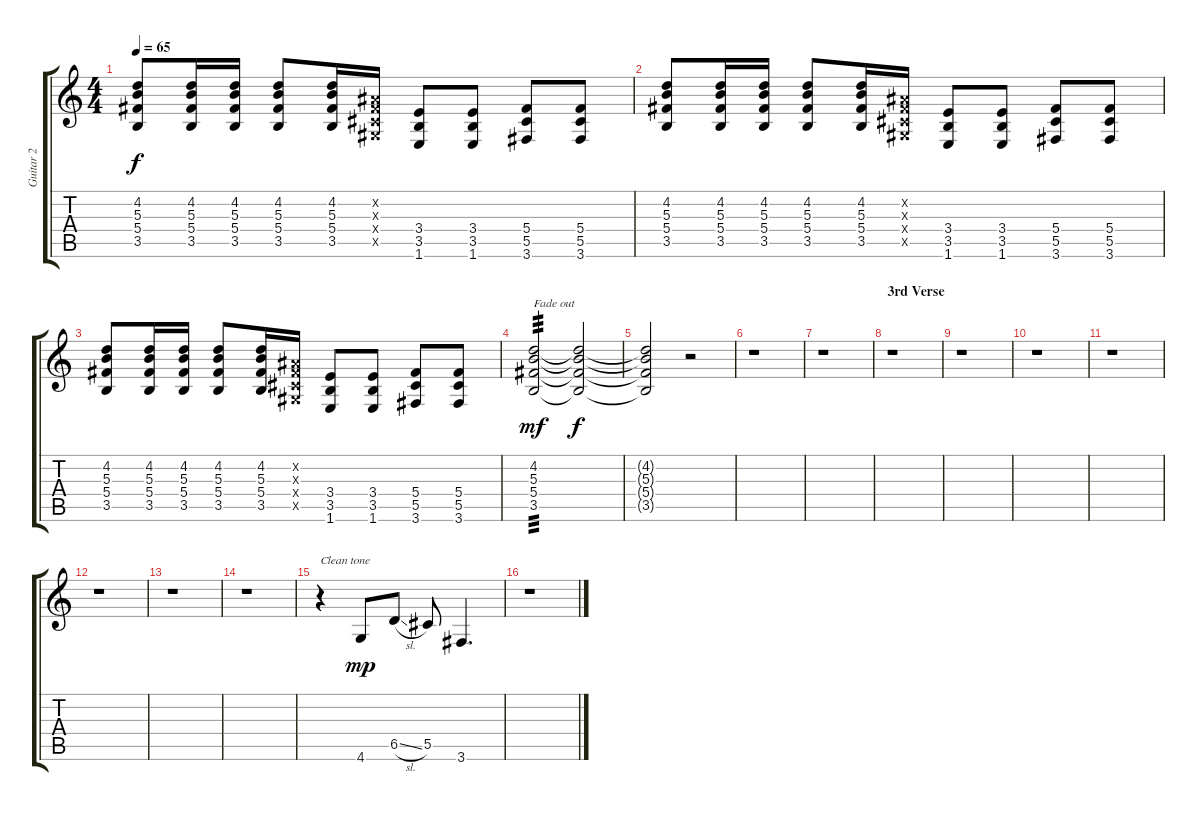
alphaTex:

\track ("Guitar 2" "Guitar 2") {instrument electricguitarclean}
\staff {score tabs}
\tuning (Eb4 Bb3 Gb3 Db3 Ab2 Eb2) {hide}
\ts (4 4)
\tempo 65
\clef g2
\ks c
(4.2 5.3 5.4 3.5).8{dy f} (4.2 5.3 5.4 3.5).16 (4.2 5.3 5.4 3.5).16 (4.2 5.3 5.4 3.5).8 (4.2 5.3 5.4 3.5).16 (0.2{x} 0.3{x} 0.4{x} 0.5{x}).16 (3.4 3.5 1.6).8 (3.4 3.5 1.6).8 (5.4 5.5 3.6).8 (5.4 5.5 3.6).8 |
(4.2 5.3 5.4 3.5).8 (4.2 5.3 5.4 3.5).16 (4.2 5.3 5.4 3.5).16 (4.2 5.3 5.4 3.5).8 (4.2 5.3 5.4 3.5).16 (0.2{x} 0.3{x} 0.4{x} 0.5{x}).16 (3.4 3.5 1.6).8 (3.4 3.5 1.6).8 (5.4 5.5 3.6).8 (5.4 5.5 3.6).8 |
(4.2 5.3 5.4 3.5).8 (4.2 5.3 5.4 3.5).16 (4.2 5.3 5.4 3.5).16 (4.2 5.3 5.4 3.5).8 (4.2 5.3 5.4 3.5).16 (0.2{x} 0.3{x} 0.4{x} 0.5{x}).16 (3.4 3.5 1.6).8 (3.4 3.5 1.6).8 (5.4 5.5 3.6).8 (5.4 5.5 3.6).8 |
(4.2 5.3 5.4 3.5).2{txt "Fade out" tp 3 dy mf} (4.2{t} 5.3{t} 5.4{t} 3.5{t}).2{dy f} |
(4.2{t} 5.3{t} 5.4{t} 3.5{t}).2{volume 0} r.2 |
r.1 |
r.1 |
\section ("" "3rd Verse")
r.1 |
r.1 |
r.1 |
r.1 |
r.1 |
r.1 |
r.1 |
r.4{txt "Clean tone" volume 16} 4.6.8{dy mp} 6.5{sl}.8 5.5.8 3.6.4{d} |
r.1
